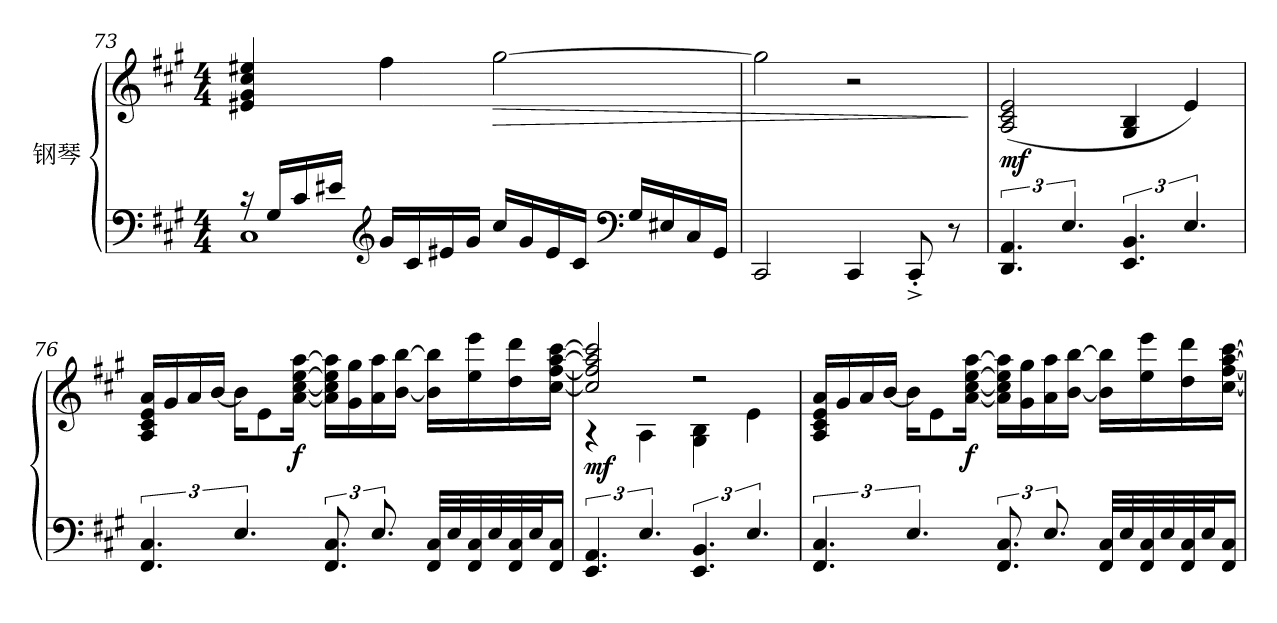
**kern	**kern	**dynam
*part1	*part1	*part1
*staff2	*staff1	*staff1/2
*I"钢琴	*	*
!!LO:LB:g=z
*clefF4	*clefG2	*
*k[f#c#g#]	*k[f#c#g#]	*
*M4/4	*M4/4	*
=73	=73	=73
*^	*	*
16r	1C#	4e#X/ 4g#/ 4cc#/ 4ee#X/	.
16G#/LL	.	.	.
16c#/	.	.	.
16e#X/JJ	.	.	.
*clefG2	*	*	*
16g#/LL	.	4ff#\	.
16c#/	.	.	.
16e#X/	.	.	.
16g#/JJ	.	.	.
!	!	!	!LO:HP:b
16cc#/LL	.	[2gg#\	>
16g#/	.	.	.
16e#/	.	.	.
16c#/JJ	.	.	.
*clefF4	*	*	*
16G#/LL	.	.	.
16E#X/	.	.	.
16C#/	.	.	.
16GG#/JJ	.	.	.
*v	*v	*	*
=74	=74	=74
2CC#/	2gg#\]	.
4CC#/	2r	.
8CC#'^/	.	.
8r	.	.
.	.	]
=75	=75	=75
!	!	!LO:DY:b
6.DD/ 6.AA/	(>2A/ 2c#/ 2e/	mf
6.E/	.	.
6.EE/ 6.BB/	4G#/ 4B/	.
6.E/	4e/)	.
!!LO:LB:g=z
=76	=76	=76
6.FF#/ 6.C#/	16A/ 16c#/ 16e/ 16a/LL	.
.	16g#/	.
.	16a/	.
.	[16b/JJ	.
6.E/	16b\KL]	.
.	8e\	.
!	!	!LO:DY:b
.	[16a\ [16cc#\ [16ee\ [16aa\Jk	f
12.FF#/ 12.C#/	16a\] 16cc#\] 16ee\] 16aa\]LL	.
.	16g#\ 16gg#\	.
12.E/	16a\ 16aa\	.
.	[16b\ [16bb\JJ	.
32FF#/ 32C#/LLL	16b\] 16bb\]LL	.
32E/	.	.
32FF#/ 32C#/	16ee\ 16eee\	.
32E/	.	.
32FF#/ 32C#/	16dd\ 16ddd\	.
32E/J	.	.
16FF#/ 16C#/JJ	[16cc#\ [16ff#\ [16aa\ [16ccc#\JJ	.
=77	=77	=77
*	*^	*
!	!	!	!LO:DY:b
6.EE/ 6.AA/	2cc#/] 2ff#/] 2aa/] 2ccc#/]	4r	mf
6.E/	.	4A\	.
6.EE/ 6.BB/	2r	4G#\ 4B\	.
6.E/	.	4e\	.
*	*v	*v	*
!!LO:PB:g=z
=78	=78	=78
6.FF#/ 6.C#/	16A/ 16c#/ 16e/ 16a/LL	.
.	16g#/	.
.	16a/	.
.	[16b/JJ	.
6.E/	16b\KL]	.
.	8e\	.
!	!	!LO:DY:b
.	[16a\ [16cc#\ [16ee\ [16aa\Jk	f
12.FF#/ 12.C#/	16a\] 16cc#\] 16ee\] 16aa\]LL	.
.	16g#\ 16gg#\	.
12.E/	16a\ 16aa\	.
.	[16b\ [16bb\JJ	.
32FF#/ 32C#/LLL	16b\] 16bb\]LL	.
32E/	.	.
32FF#/ 32C#/	16ee\ 16eee\	.
32E/	.	.
32FF#/ 32C#/	16dd\ 16ddd\	.
32E/J	.	.
16FF#/ 16C#/JJ	[16cc#\ [16ff#\ [16aa\ [16ccc#\JJ	.
=	=	=
*-	*-	*-
